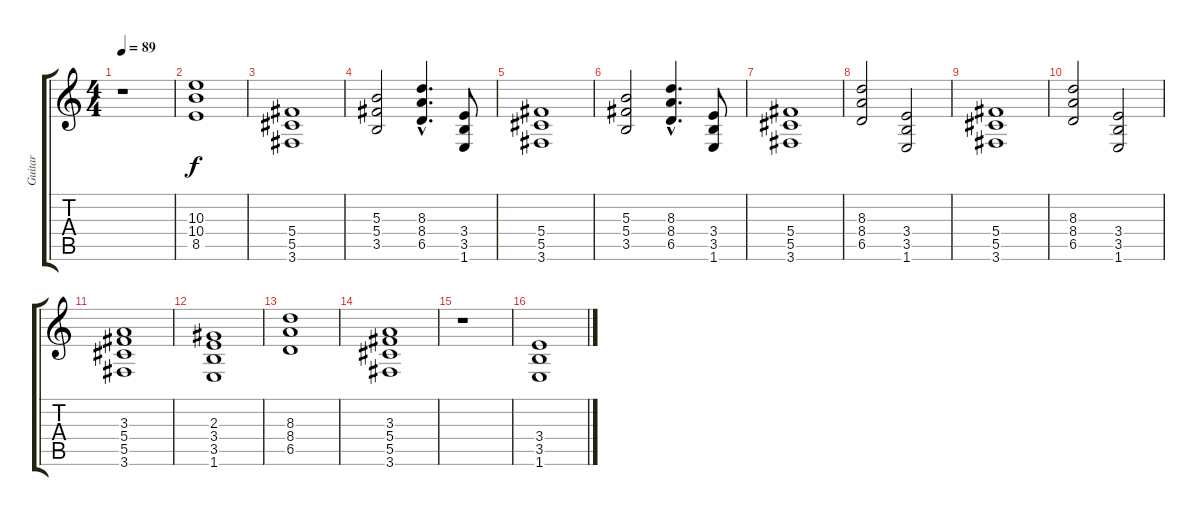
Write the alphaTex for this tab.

\track ("Guitar" "Guitar") {instrument overdrivenguitar}
\staff {score tabs}
\tuning (Eb4 Bb3 Gb3 Db3 Ab2 Eb2) {hide}
\ts (4 4)
\tempo 89
\clef g2
\ks c
r.1{dy f} |
(10.3 10.4 8.5).1 |
(5.4 5.5 3.6).1{volume 10 balance 8} |
(5.3 5.4 3.5).2 (8.3{hac} 8.4{hac} 6.5{hac}).4{d} (3.4 3.5 1.6).8 |
(5.4 5.5 3.6).1 |
(5.3 5.4 3.5).2 (8.3{hac} 8.4{hac} 6.5{hac}).4{d} (3.4 3.5 1.6).8 |
(5.4 5.5 3.6).1 |
(8.3 8.4 6.5).2 (3.4 3.5 1.6).2 |
(5.4 5.5 3.6).1 |
(8.3 8.4 6.5).2 (3.4 3.5 1.6).2 |
(3.3 5.4 5.5 3.6).1 |
(2.3 3.4 3.5 1.6).1 |
(8.3 8.4 6.5).1 |
(3.3 5.4 5.5 3.6).1 |
r.1{volume 12 balance 1} |
(3.4 3.5 1.6).1
